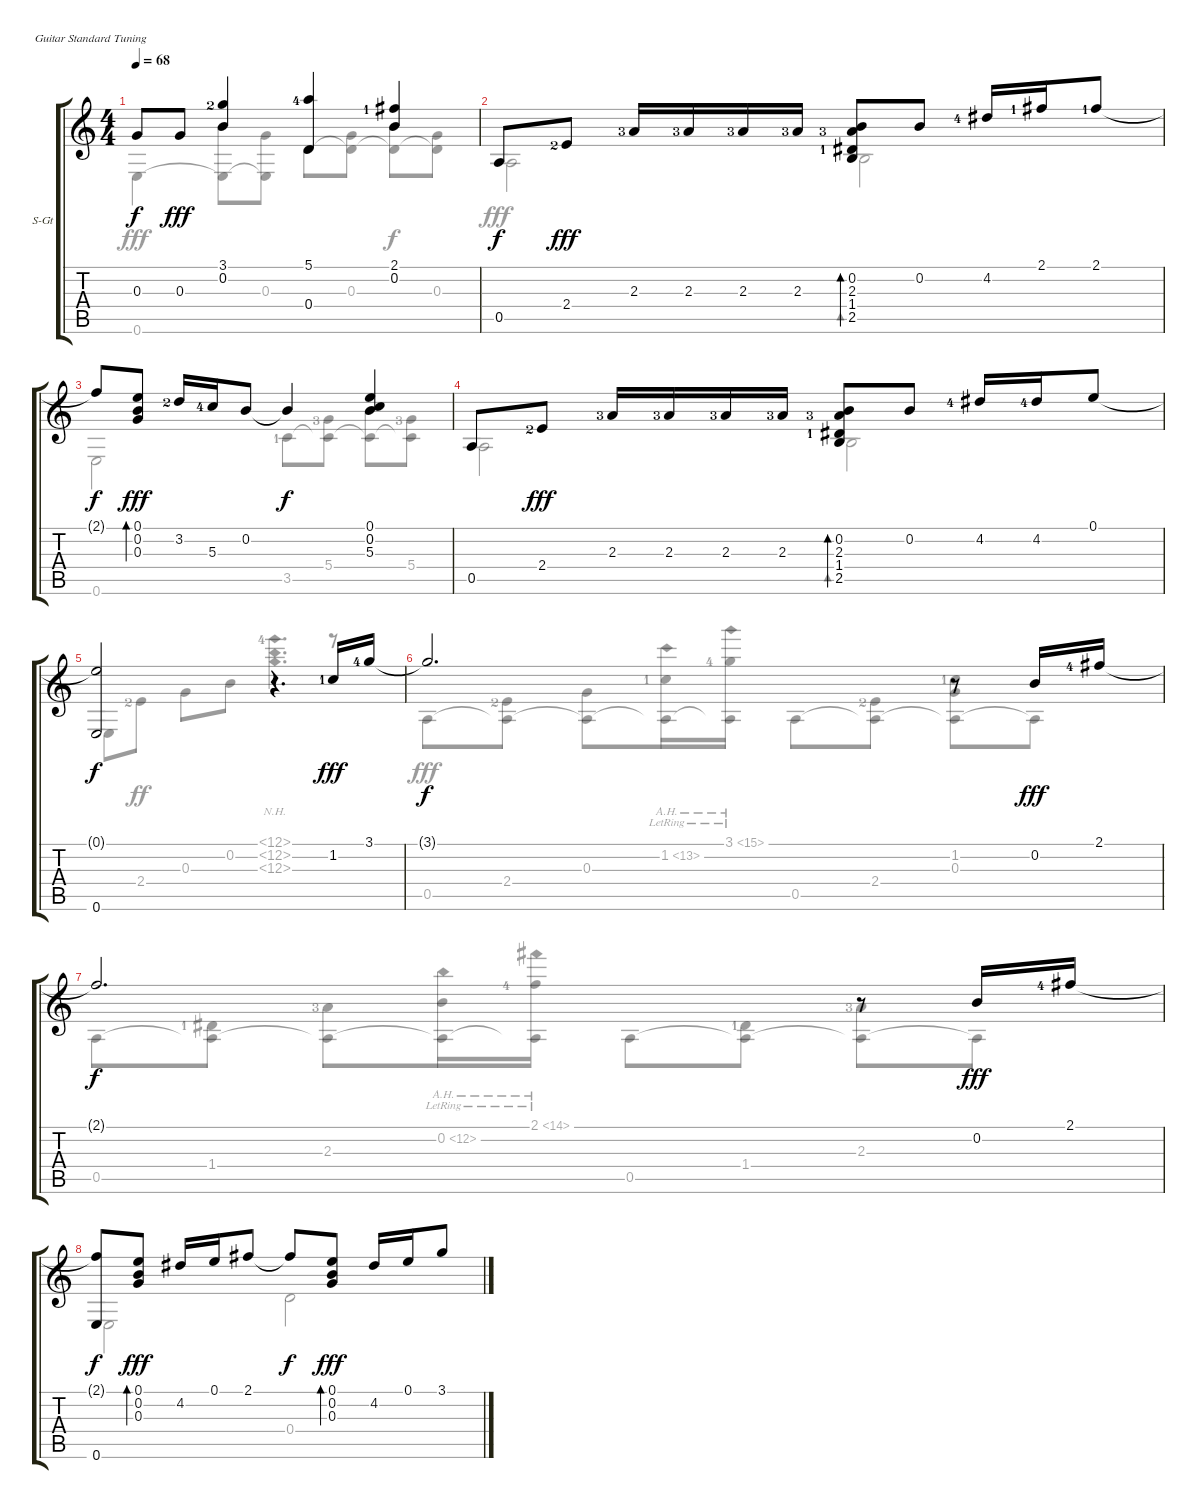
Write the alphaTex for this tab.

\defaultSystemsLayout 4
\bracketExtendMode groupsimilarinstruments
\firstSystemTrackNameOrientation horizontal
\otherSystemsTrackNameOrientation horizontal
\track ("Steel Guitar" "S-Gt") {instrument acousticguitarsteel}
\staff {score tabs}
\tuning (E4 B3 G3 D3 A2 E2)
\voice
\ts (4 4)
\tempo 68
\clef g2
\ks c
0.3{t}.8{dy f} 0.3.8{dy fff} (3.1{lf 3} 0.2).4 (5.1{lf 5} 0.4).4 (2.1{lf 2} 0.2).4 |
0.5.8{dy f} 2.4{lf 3}.8{dy fff} 2.3{lf 4}.16 2.3{lf 4}.16 2.3{lf 4}.16 2.3{lf 4}.16 (0.2 2.3{lf 4} 1.4{lf 2} 2.5).8{bd 240} 0.2.8 4.2{lf 5}.16 2.1{lf 2}.16 2.1{lf 2}.8 |
2.1{t}.8{dy f} (0.1 0.2 0.3).8{bd 240 dy fff} 3.2{lf 3}.16 5.3{lf 5}.16 0.2.8 0.2{t}.4{dy f} (0.1 0.2 5.3).4 |
0.5.8 2.4{lf 3}.8{dy fff} 2.3{lf 4}.16 2.3{lf 4}.16 2.3{lf 4}.16 2.3{lf 4}.16 (0.2 2.3{lf 4} 1.4{lf 2} 2.5).8{bd 240} 0.2.8 4.2{lf 5}.16 4.2{lf 5}.16 0.1.8 |
(0.1{t} 0.6).2{dy f} r.4{d} 1.2{lf 2}.16{dy fff} 3.1{lf 5}.16 |
3.1{t}.2{d dy f} r.8 0.2.16{dy fff} 2.1{lf 5}.16 |
2.1{t}.2{d dy f} r.8 0.2.16{dy fff} 2.1{lf 5}.16 |
(2.1{t} 0.6).8{dy f} (0.1 0.2 0.3).8{bd 240 dy fff} 4.2.16 0.1.16 2.1.8 2.1{t}.8{dy f} (0.1 0.2 0.3).8{bd 240 dy fff} 4.2.16 0.1.16 3.1.8
\voice
\clef g2
\ottava regular
\simile none
\ks c
0.6.4{dy fff} (0.2 0.6{t}).8 (0.3 0.6{t}).8 0.4.8 (0.3 0.4{t}).8 (0.2 0.4{t}).8{dy f} (0.3 0.4{t}).8 |
0.5.2{dy fff} 2.5.2{bd 0} |
0.6.2 3.5{lf 2}.8 (5.4{lf 4} 3.5{t}).8 (0.2 3.5{t}).8 (5.4{lf 4} 3.5{t}).8 |
0.5.2 2.5.2{bd 0} |
0.6.8{dy f} 2.4{lf 3}.8{dy ff} 0.3.8 0.2.8 (12.1{nh lf 5} 12.2{nh} 12.3{nh}).4{d} r.8 |
0.5.8{dy fff} (2.4{lf 3} 0.5{t}).8 (0.3 0.5{t}).8 (1.2{ah 12 lr lf 2} 0.5{t}).16 (3.1{ah 12 lr lf 5} 0.5{t}).16 0.5.8 (2.4{lf 3} 0.5{t}).8 (1.2{lf 2} 0.3 0.5{t}).8 0.5{t}.8 |
0.5.8 (1.4{lf 2} 0.5{t}).8 (2.3{lf 4} 0.5{t}).8 (0.2{ah 12 lr} 0.5{t}).16 (2.1{ah 12 lr lf 5} 0.5{t}).16 0.5.8 (1.4{lf 2} 0.5{t}).8 (2.3{lf 4} 0.5{t}).8 0.5{t}.8 |
0.6.2 0.4.2
